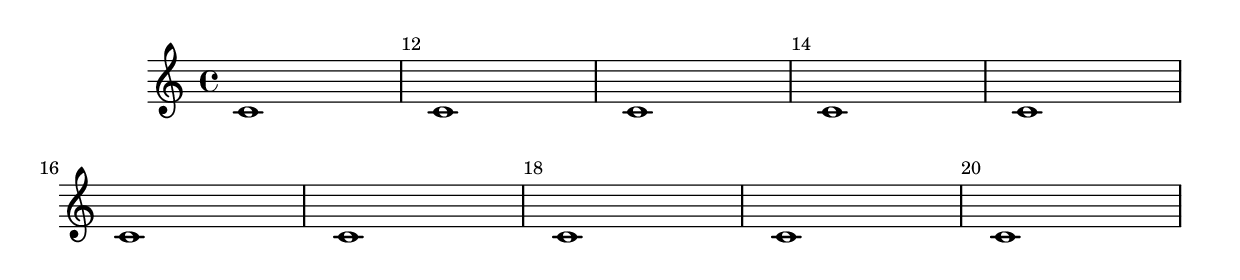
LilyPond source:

%% DO NOT EDIT this file manually; it is automatically
%% generated from LSR http://lsr.di.unimi.it
%% Make any changes in LSR itself, or in Documentation/snippets/new/ ,
%% and then run scripts/auxiliar/makelsr.py
%%
%% This file is in the public domain.
\version "2.18.0"

\header {
  lsrtags = "rhythms"

  texidoc = "
Bar numbers can be printed at regular intervals by setting the property
@code{barNumberVisibility}. Here the bar numbers are printed every two
measures except at the end of the line.

"
  doctitle = "Printing bar numbers at regular intervals"
} % begin verbatim


\relative c' {
  \override Score.BarNumber.break-visibility = #end-of-line-invisible
  \set Score.currentBarNumber = #11
  % Permit first bar number to be printed
  \bar ""
  % Print a bar number every second measure
  \set Score.barNumberVisibility = #(every-nth-bar-number-visible 2)
  c1 | c | c | c | c
  \break
  c1 | c | c | c | c
}
